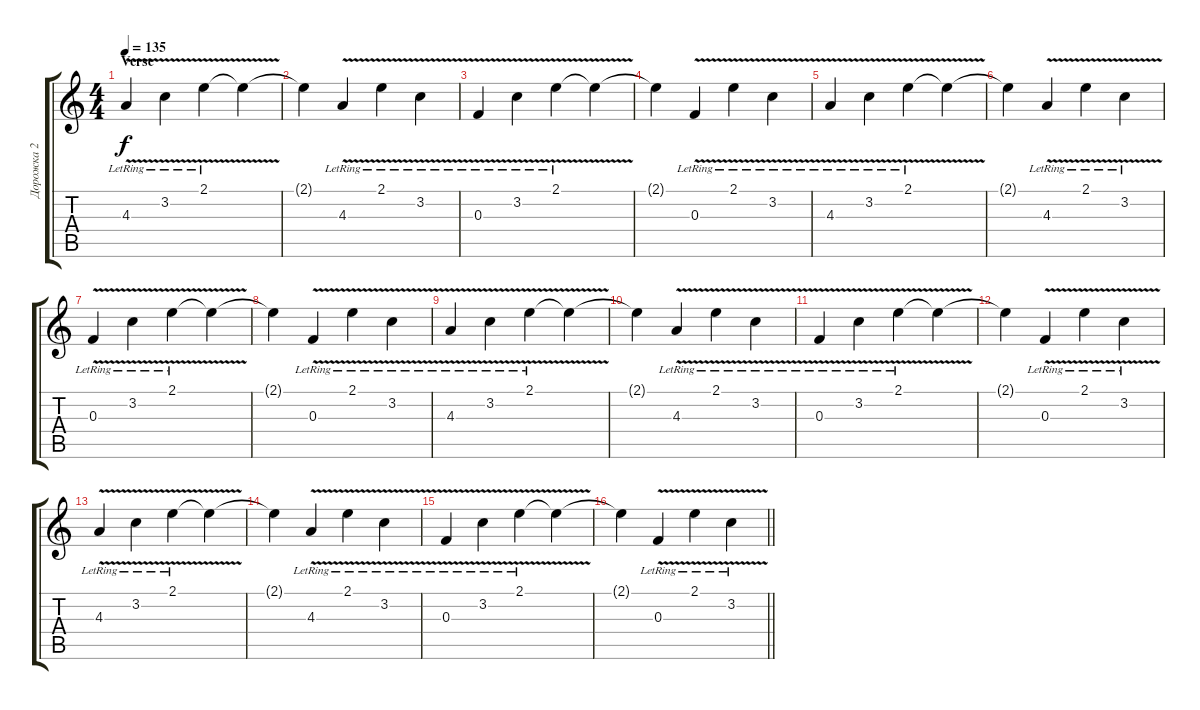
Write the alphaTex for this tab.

\track ("Дорожка 2" "Дорожка 2") {instrument electricguitarmuted}
\staff {score tabs}
\tuning (D4 A3 F3 C3 G2 D2) {hide}
\ts (4 4)
\section ("" "Verse")
\tempo 135
\clef g2
\ks c
4.3{v lr}.4{dy f} 3.2{v lr}.4 2.1{v lr}.4 2.1{t}.4 |
2.1{t}.4 4.3{v lr}.4 2.1{v lr}.4 3.2{v lr}.4 |
0.3{v lr}.4 3.2{v lr}.4 2.1{v lr}.4 2.1{t}.4 |
2.1{t}.4 0.3{v lr}.4 2.1{v lr}.4 3.2{v lr}.4 |
4.3{v lr}.4 3.2{v lr}.4 2.1{v lr}.4 2.1{t}.4 |
2.1{t}.4 4.3{v lr}.4 2.1{v lr}.4 3.2{v lr}.4 |
0.3{v lr}.4 3.2{v lr}.4 2.1{v lr}.4 2.1{t}.4 |
2.1{t}.4 0.3{v lr}.4 2.1{v lr}.4 3.2{v lr}.4 |
4.3{v lr}.4 3.2{v lr}.4 2.1{v lr}.4 2.1{t}.4 |
2.1{t}.4 4.3{v lr}.4 2.1{v lr}.4 3.2{v lr}.4 |
0.3{v lr}.4 3.2{v lr}.4 2.1{v lr}.4 2.1{t}.4 |
2.1{t}.4 0.3{v lr}.4 2.1{v lr}.4 3.2{v lr}.4 |
4.3{v lr}.4 3.2{v lr}.4 2.1{v lr}.4 2.1{t}.4 |
2.1{t}.4 4.3{v lr}.4 2.1{v lr}.4 3.2{v lr}.4 |
0.3{v lr}.4 3.2{v lr}.4 2.1{v lr}.4 2.1{t}.4 |
\barLineRight lightlight
2.1{t}.4 0.3{v lr}.4 2.1{v lr}.4 3.2{v lr}.4
